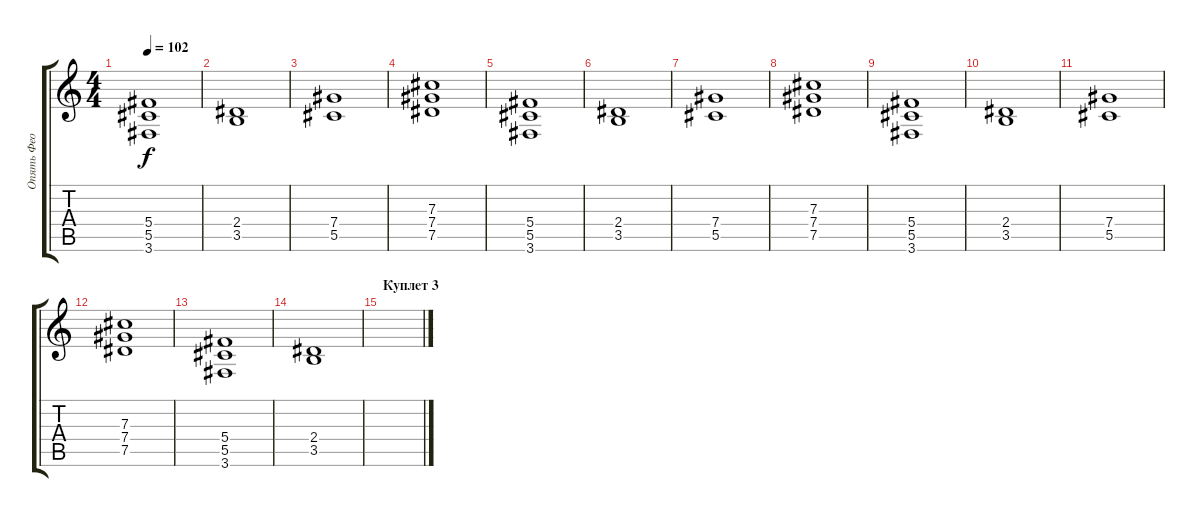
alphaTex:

\track ("Опять Фео" "Опять Фео") {instrument distortionguitar}
\staff {score tabs}
\tuning (Eb4 Bb3 Gb3 Db3 Ab2 Eb2) {hide}
\ts (4 4)
\tempo 102
\clef g2
\ks c
(5.4 5.5 3.6).1{dy f} |
(2.4 3.5).1 |
(7.4 5.5).1 |
(7.3 7.4 7.5).1 |
(5.4 5.5 3.6).1 |
(2.4 3.5).1 |
(7.4 5.5).1 |
(7.3 7.4 7.5).1 |
(5.4 5.5 3.6).1 |
(2.4 3.5).1 |
(7.4 5.5).1 |
(7.3 7.4 7.5).1 |
(5.4 5.5 3.6).1 |
(2.4 3.5).1 |
\section ("" "Куплет 3")
